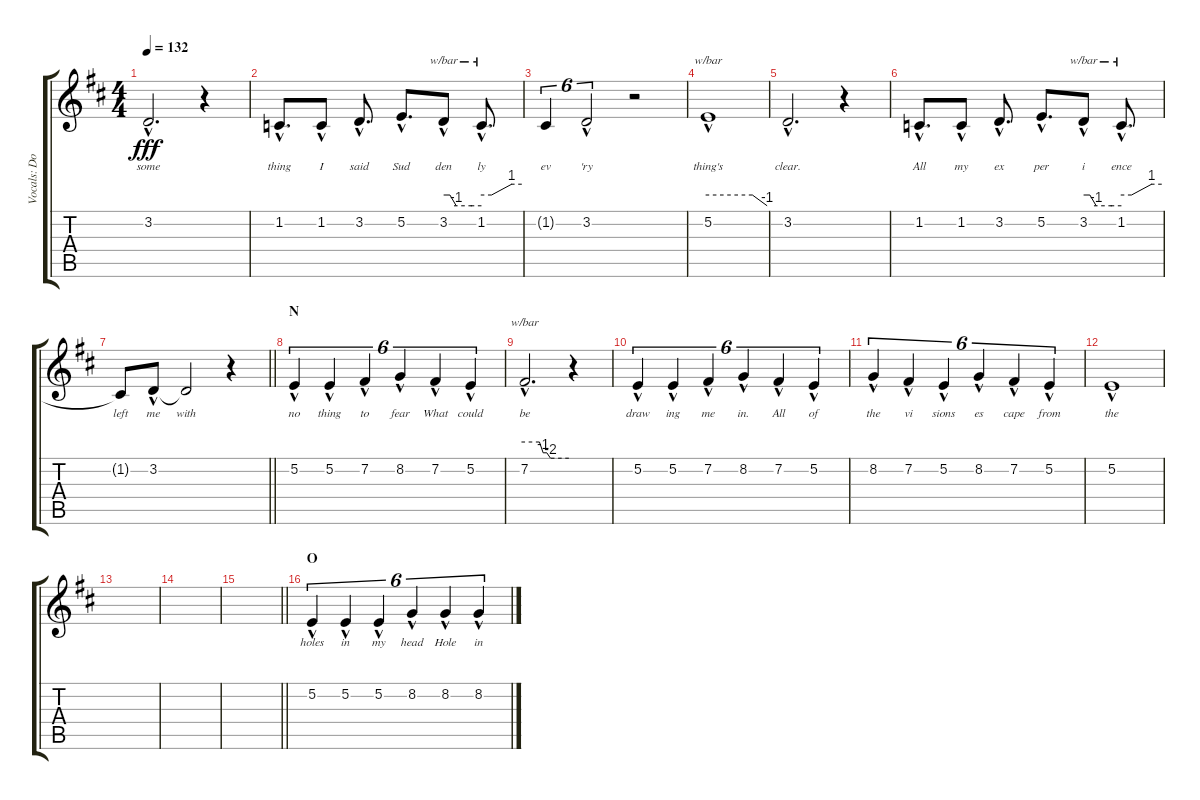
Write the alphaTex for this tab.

\track ("Vocals: Don" "Vocals: Do") {instrument lead2sawtooth}
\staff {score tabs}
\tuning (E4 B3 G3 D3 A2 D2) {hide}
\ts (4 4)
\tempo 132
\clef g2
\ks d
3.2{hac}.2{d lyrics (0 "some") lyrics (1 "") lyrics (2 "") lyrics (3 "") lyrics (4 "") dy fff} r.4 |
1.2{hac}.8{d lyrics (0 "thing") lyrics (1 "") lyrics (2 "") lyrics (3 "") lyrics (4 "")} 1.2{hac}.8{lyrics (0 "I") lyrics (1 "") lyrics (2 "") lyrics (3 "") lyrics (4 "")} 3.2{hac}.8{d lyrics (0 "said") lyrics (1 "") lyrics (2 "") lyrics (3 "") lyrics (4 "")} 5.2{hac}.8{d lyrics (0 "Sud") lyrics (1 "") lyrics (2 "") lyrics (3 "") lyrics (4 "")} 3.2{hac}.8{tbe (custom default 0 0 10 0 20 -4 45 -4 60 -4) lyrics (0 "den") lyrics (1 "") lyrics (2 "") lyrics (3 "") lyrics (4 "")} 1.2{hac}.8{d tbe (custom default 0 0 15 0 45 4 60 4) lyrics (0 "ly") lyrics (1 "") lyrics (2 "") lyrics (3 "") lyrics (4 "")} |
1.2{t}.4{tu (6 4) lyrics (0 "ev") lyrics (1 "") lyrics (2 "") lyrics (3 "") lyrics (4 "")} 3.2{hac}.2{tu (6 4) lyrics (0 "'ry") lyrics (1 "") lyrics (2 "") lyrics (3 "") lyrics (4 "")} r.2 |
5.2{hac}.1{tbe (custom default 0 0 45 0 60 -4) lyrics (0 "thing's") lyrics (1 "") lyrics (2 "") lyrics (3 "") lyrics (4 "")} |
3.2{hac}.2{d lyrics (0 "clear.") lyrics (1 "") lyrics (2 "") lyrics (3 "") lyrics (4 "")} r.4 |
1.2{hac}.8{d lyrics (0 "All") lyrics (1 "") lyrics (2 "") lyrics (3 "") lyrics (4 "")} 1.2{hac}.8{lyrics (0 "my") lyrics (1 "") lyrics (2 "") lyrics (3 "") lyrics (4 "")} 3.2{hac}.8{d lyrics (0 "ex") lyrics (1 "") lyrics (2 "") lyrics (3 "") lyrics (4 "")} 5.2{hac}.8{d lyrics (0 "per") lyrics (1 "") lyrics (2 "") lyrics (3 "") lyrics (4 "")} 3.2{hac}.8{tbe (custom default 0 0 10 0 20 -4 45 -4 60 -4) lyrics (0 "i") lyrics (1 "") lyrics (2 "") lyrics (3 "") lyrics (4 "")} 1.2{hac}.8{d tbe (custom default 0 0 15 0 45 4 60 4) lyrics (0 "ence") lyrics (1 "") lyrics (2 "") lyrics (3 "") lyrics (4 "")} |
\barLineRight lightlight
1.2{t}.8{lyrics (0 "left") lyrics (1 "") lyrics (2 "") lyrics (3 "") lyrics (4 "")} 3.2{hac}.8{lyrics (0 "me") lyrics (1 "") lyrics (2 "") lyrics (3 "") lyrics (4 "")} 3.2{t}.2{lyrics (0 "with") lyrics (1 "") lyrics (2 "") lyrics (3 "") lyrics (4 "")} r.4 |
\section ("" "N")
5.2{hac}.4{tu (6 4) lyrics (0 "no") lyrics (1 "") lyrics (2 "") lyrics (3 "") lyrics (4 "")} 5.2{hac}.4{tu (6 4) lyrics (0 "thing") lyrics (1 "") lyrics (2 "") lyrics (3 "") lyrics (4 "")} 7.2{hac}.4{tu (6 4) lyrics (0 "to") lyrics (1 "") lyrics (2 "") lyrics (3 "") lyrics (4 "")} 8.2{hac}.4{tu (6 4) lyrics (0 "fear") lyrics (1 "") lyrics (2 "") lyrics (3 "") lyrics (4 "")} 7.2{hac}.4{tu (6 4) lyrics (0 "What") lyrics (1 "") lyrics (2 "") lyrics (3 "") lyrics (4 "")} 5.2{hac}.4{tu (6 4) lyrics (0 "could") lyrics (1 "") lyrics (2 "") lyrics (3 "") lyrics (4 "")} |
7.2{hac}.2{d tbe (custom default 0 0 20 0 25 -4 30 -4 35 -8 60 -8) lyrics (0 "be") lyrics (1 "") lyrics (2 "") lyrics (3 "") lyrics (4 "")} r.4 |
5.2{hac}.4{tu (6 4) lyrics (0 "draw") lyrics (1 "") lyrics (2 "") lyrics (3 "") lyrics (4 "")} 5.2{hac}.4{tu (6 4) lyrics (0 "ing") lyrics (1 "") lyrics (2 "") lyrics (3 "") lyrics (4 "")} 7.2{hac}.4{tu (6 4) lyrics (0 "me") lyrics (1 "") lyrics (2 "") lyrics (3 "") lyrics (4 "")} 8.2{hac}.4{tu (6 4) lyrics (0 "in.") lyrics (1 "") lyrics (2 "") lyrics (3 "") lyrics (4 "")} 7.2{hac}.4{tu (6 4) lyrics (0 "All") lyrics (1 "") lyrics (2 "") lyrics (3 "") lyrics (4 "")} 5.2{hac}.4{tu (6 4) lyrics (0 "of") lyrics (1 "") lyrics (2 "") lyrics (3 "") lyrics (4 "")} |
8.2{hac}.4{tu (6 4) lyrics (0 "the") lyrics (1 "") lyrics (2 "") lyrics (3 "") lyrics (4 "")} 7.2{hac}.4{tu (6 4) lyrics (0 "vi") lyrics (1 "") lyrics (2 "") lyrics (3 "") lyrics (4 "")} 5.2{hac}.4{tu (6 4) lyrics (0 "sions") lyrics (1 "") lyrics (2 "") lyrics (3 "") lyrics (4 "")} 8.2{hac}.4{tu (6 4) lyrics (0 "es") lyrics (1 "") lyrics (2 "") lyrics (3 "") lyrics (4 "")} 7.2{hac}.4{tu (6 4) lyrics (0 "cape") lyrics (1 "") lyrics (2 "") lyrics (3 "") lyrics (4 "")} 5.2{hac}.4{tu (6 4) lyrics (0 "from") lyrics (1 "") lyrics (2 "") lyrics (3 "") lyrics (4 "")} |
5.2{hac}.1{lyrics (0 "the") lyrics (1 "") lyrics (2 "") lyrics (3 "") lyrics (4 "")} |
|
|
\barLineRight lightlight
|
\section ("" "O")
5.2{hac}.4{tu (6 4) lyrics (0 "holes") lyrics (1 "") lyrics (2 "") lyrics (3 "") lyrics (4 "")} 5.2{hac}.4{tu (6 4) lyrics (0 "in") lyrics (1 "") lyrics (2 "") lyrics (3 "") lyrics (4 "")} 5.2{hac}.4{tu (6 4) lyrics (0 "my") lyrics (1 "") lyrics (2 "") lyrics (3 "") lyrics (4 "")} 8.2{hac}.4{tu (6 4) lyrics (0 "head") lyrics (1 "") lyrics (2 "") lyrics (3 "") lyrics (4 "")} 8.2{hac}.4{tu (6 4) lyrics (0 "Hole") lyrics (1 "") lyrics (2 "") lyrics (3 "") lyrics (4 "")} 8.2{hac}.4{tu (6 4) lyrics (0 "in") lyrics (1 "") lyrics (2 "") lyrics (3 "") lyrics (4 "")}
